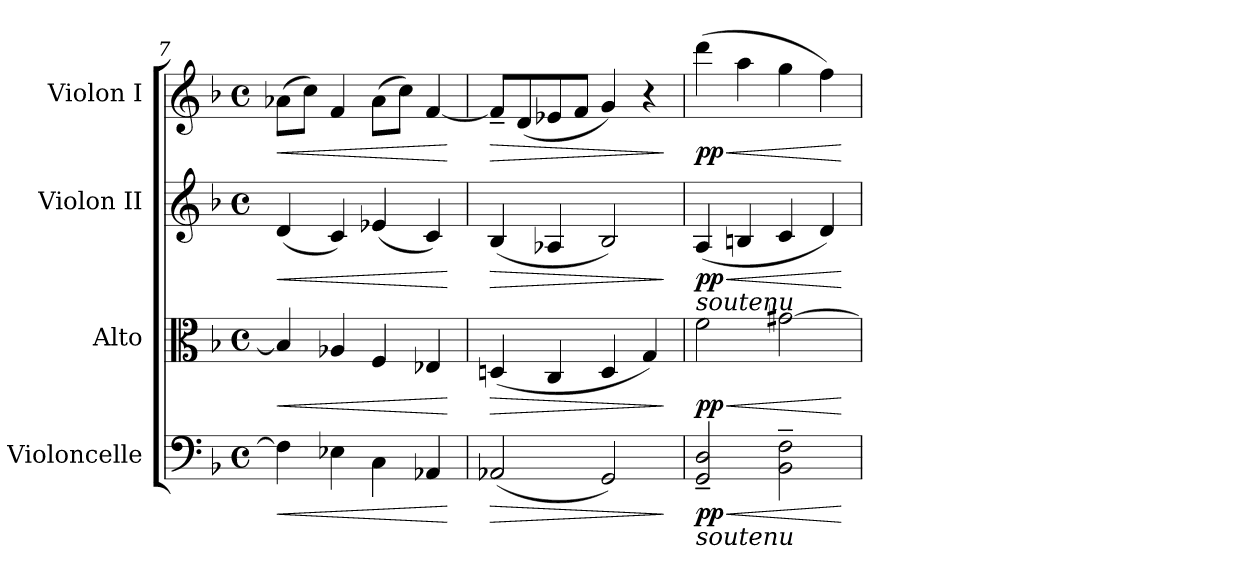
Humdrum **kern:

**kern	**dynam	**kern	**dynam	**kern	**dynam	**kern	**dynam
*part4	*part4	*part3	*part3	*part2	*part2	*part1	*part1
*staff4	*staff4	*staff3	*staff3	*staff2	*staff2	*staff1	*staff1
*I"Violoncelle	*	*I"Alto	*	*I"Violon II	*	*I"Violon I	*
*I'Vc	*	*	*	*I'Vln	*	*I'Vln	*
*clefF4	*	*clefC3	*	*clefG2	*	*clefG2	*
*k[b-]	*	*k[b-]	*	*k[b-]	*	*k[b-]	*
*M4/4	*	*M4/4	*	*M4/4	*	*M4/4	*
*met(c)	*	*met(c)	*	*met(c)	*	*met(c)	*
=7	=7	=7	=7	=7	=7	=7	=7
!	!LO:HP:b	!	!LO:HP:b	!	!LO:HP:b	!	!LO:HP:b
4F\]	<	4B-/]	<	(<4d/	<	(>8a-X\L	<
.	.	.	.	.	.	8cc\J)	.
4E-X\	.	4A-X/	.	4c/)	.	4f/	.
4C\	.	4F/	.	(<4e-X/	.	(>8a-\L	.
.	.	.	.	.	.	8cc\J)	.
4AA-X/	.	4E-X/	.	4c/)	.	[4f/	.
.	[	.	[	.	[	.	[
=8	=8	=8	=8	=8	=8	=8	=8
!	!LO:HP:b	!	!LO:HP:b	!	!LO:HP:b	!	!LO:HP:b
(<2AA-X/	>	(<4Dni/	>	(<4B-/	>	8f~/L]	>
.	.	.	.	.	.	(<8d/	.
.	.	4C/	.	4A-X/	.	8e-X/	.
.	.	.	.	.	.	8f/J	.
2GG/)	.	4D/	.	2B-/)	.	4g/)	.
.	.	4G/)	.	.	.	4r	.
.	]	.	]	.	]	.	]
=9	=9	=9	=9	=9	=9	=9	=9
!	!	!LO:TX:a:i:t=soutenu	!	!	!	!	!
!LO:TX:b:i:t=soutenu	!	!	!	!	!	!	!
!	!LO:HP:b	!	!LO:HP:b	!	!LO:HP:b	!	!LO:HP:b
!	!LO:DY:n=1:b	!	!LO:DY:n=1:b	!	!LO:DY:n=1:b	!	!LO:DY:n=1:b
2GG/~ 2D/~	< pp	2f\	< pp	(<4A/	< pp	(>4ddd\	< pp
.	.	.	.	4Bn/	.	4aa\	.
2BB-i\~ 2F\~	.	[2g#X\	.	4c/	.	4gg\	.
.	.	.	.	4d/)	.	4ff\)	.
.	[	.	[	.	[	.	[
=	=	=	=	=	=	=	=
*-	*-	*-	*-	*-	*-	*-	*-
